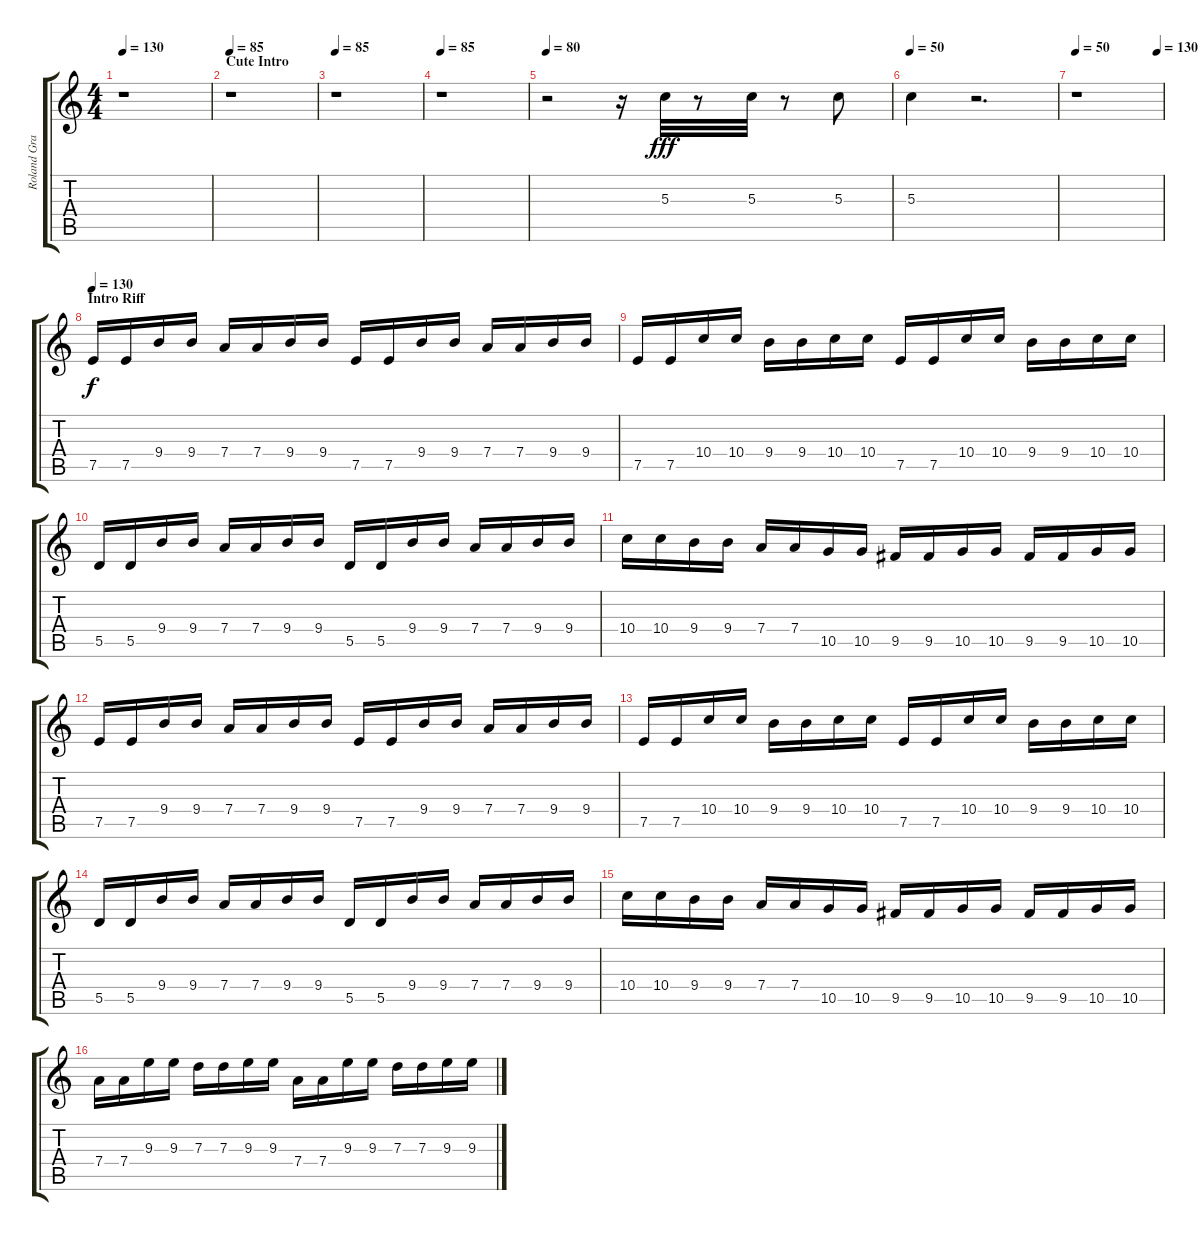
\track ("Roland Grapow" "Roland Gra") {instrument overdrivenguitar}
\staff {score tabs}
\tuning (E4 B3 G3 D3 A2 E2) {hide}
\ts (4 4)
\tempo 130
\clef g2
\ks c
r.1{dy fff instrument overdrivenguitar} |
\section ("" "Cute Intro")
\tempo 85
r.1 |
\tempo 85
r.1 |
\tempo 85
r.1 |
\tempo 80
r.2 r.16 5.3.32{instrument applause} r.8 5.3.32 r.8 5.3.8 |
\tempo 50
5.3.4 r.2{d} |
\tempo 50
\tempo (130 0.9375)
r.1 |
\section ("" "Intro Riff")
\tempo 130
7.5.16{dy f instrument overdrivenguitar} 7.5.16 9.4.16 9.4.16 7.4.16 7.4.16 9.4.16 9.4.16 7.5.16 7.5.16 9.4.16 9.4.16 7.4.16 7.4.16 9.4.16 9.4.16 |
7.5.16 7.5.16 10.4.16 10.4.16 9.4.16 9.4.16 10.4.16 10.4.16 7.5.16 7.5.16 10.4.16 10.4.16 9.4.16 9.4.16 10.4.16 10.4.16 |
5.5.16 5.5.16 9.4.16 9.4.16 7.4.16 7.4.16 9.4.16 9.4.16 5.5.16 5.5.16 9.4.16 9.4.16 7.4.16 7.4.16 9.4.16 9.4.16 |
10.4.16 10.4.16 9.4.16 9.4.16 7.4.16 7.4.16 10.5.16 10.5.16 9.5.16 9.5.16 10.5.16 10.5.16 9.5.16 9.5.16 10.5.16 10.5.16 |
7.5.16 7.5.16 9.4.16 9.4.16 7.4.16 7.4.16 9.4.16 9.4.16 7.5.16 7.5.16 9.4.16 9.4.16 7.4.16 7.4.16 9.4.16 9.4.16 |
7.5.16 7.5.16 10.4.16 10.4.16 9.4.16 9.4.16 10.4.16 10.4.16 7.5.16 7.5.16 10.4.16 10.4.16 9.4.16 9.4.16 10.4.16 10.4.16 |
5.5.16 5.5.16 9.4.16 9.4.16 7.4.16 7.4.16 9.4.16 9.4.16 5.5.16 5.5.16 9.4.16 9.4.16 7.4.16 7.4.16 9.4.16 9.4.16 |
10.4.16 10.4.16 9.4.16 9.4.16 7.4.16 7.4.16 10.5.16 10.5.16 9.5.16 9.5.16 10.5.16 10.5.16 9.5.16 9.5.16 10.5.16 10.5.16 |
7.4.16 7.4.16 9.3.16 9.3.16 7.3.16 7.3.16 9.3.16 9.3.16 7.4.16 7.4.16 9.3.16 9.3.16 7.3.16 7.3.16 9.3.16 9.3.16
